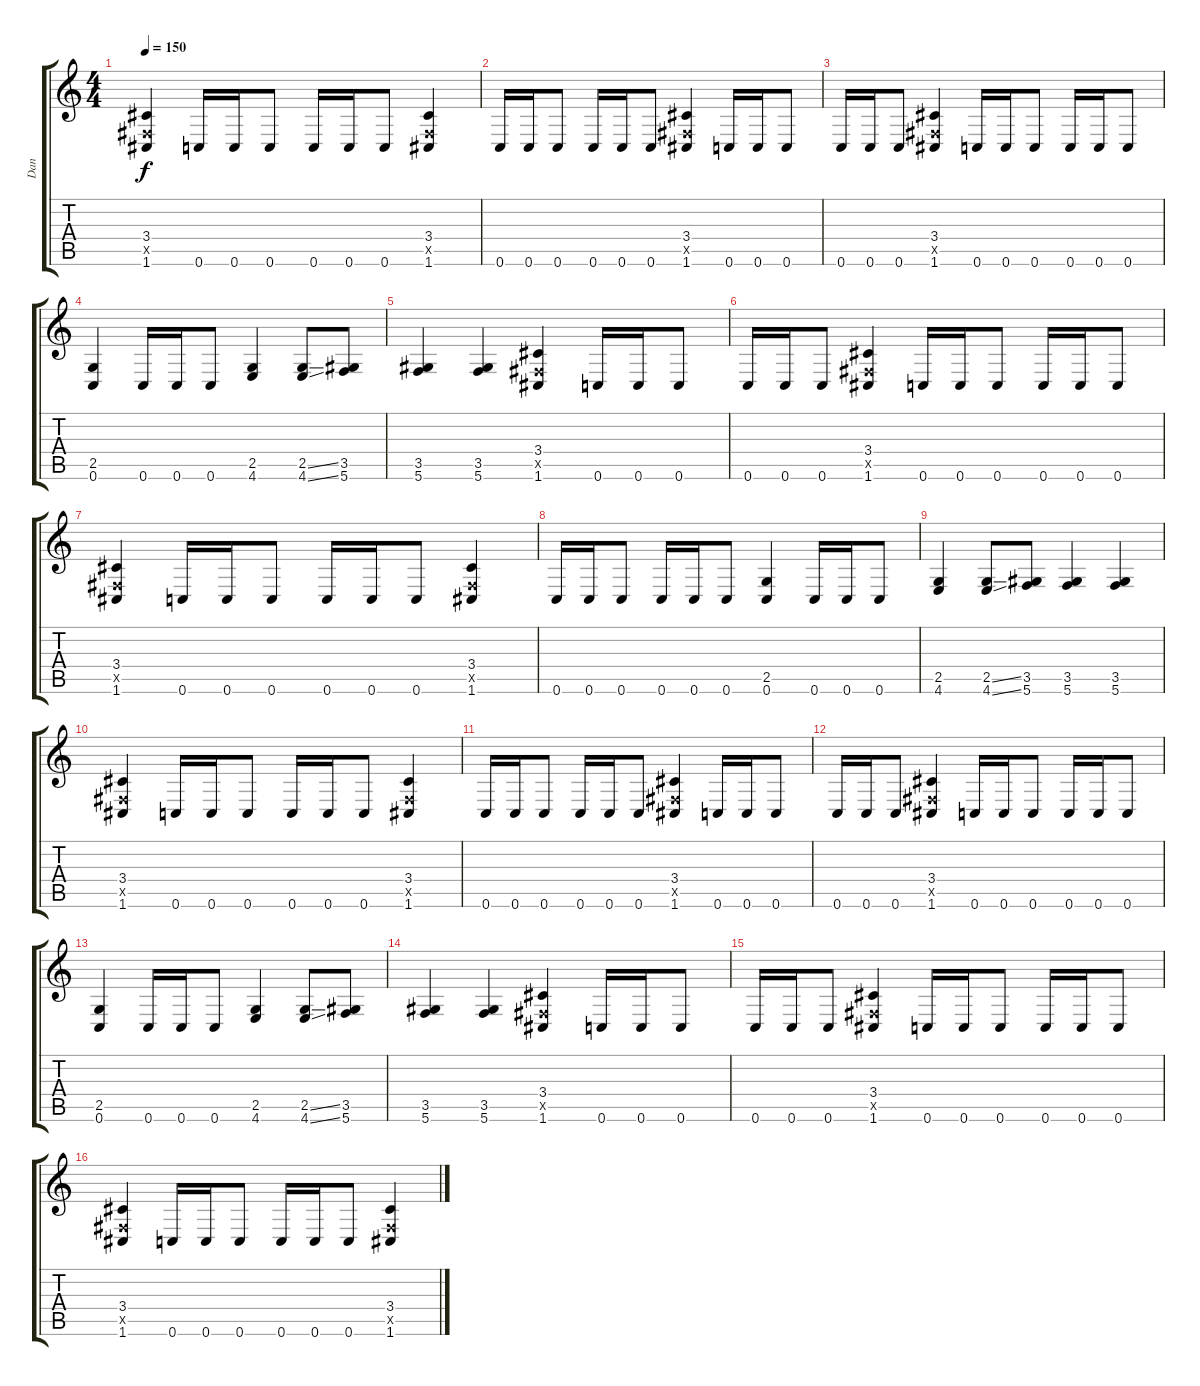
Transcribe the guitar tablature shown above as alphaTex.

\track ("Dan" "Dan") {instrument distortionguitar}
\staff {score tabs}
\tuning (C4 G3 Eb3 Bb2 F2 C2) {hide}
\ts (4 4)
\tempo 150
\clef g2
\ks c
(3.4 1.5{x} 1.6).4{dy f} 0.6.16 0.6.16 0.6.8 0.6.16 0.6.16 0.6.8 (3.4 1.5{x} 1.6).4 |
0.6.16 0.6.16 0.6.8 0.6.16 0.6.16 0.6.8 (3.4 1.5{x} 1.6).4 0.6.16 0.6.16 0.6.8 |
0.6.16 0.6.16 0.6.8 (3.4 1.5{x} 1.6).4 0.6.16 0.6.16 0.6.8 0.6.16 0.6.16 0.6.8 |
(2.5 0.6).4 0.6.16 0.6.16 0.6.8 (2.5 4.6).4 (2.5{ss} 4.6{ss}).8 (3.5 5.6).8 |
(3.5 5.6).4 (3.5 5.6).4 (3.4 1.5{x} 1.6).4 0.6.16 0.6.16 0.6.8 |
0.6.16 0.6.16 0.6.8 (3.4 1.5{x} 1.6).4 0.6.16 0.6.16 0.6.8 0.6.16 0.6.16 0.6.8 |
(3.4 1.5{x} 1.6).4 0.6.16 0.6.16 0.6.8 0.6.16 0.6.16 0.6.8 (3.4 1.5{x} 1.6).4 |
0.6.16 0.6.16 0.6.8 0.6.16 0.6.16 0.6.8 (2.5 0.6).4 0.6.16 0.6.16 0.6.8 |
(2.5 4.6).4 (2.5{ss} 4.6{ss}).8 (3.5 5.6).8 (3.5 5.6).4 (3.5 5.6).4 |
(3.4 1.5{x} 1.6).4 0.6.16 0.6.16 0.6.8 0.6.16 0.6.16 0.6.8 (3.4 1.5{x} 1.6).4 |
0.6.16 0.6.16 0.6.8 0.6.16 0.6.16 0.6.8 (3.4 1.5{x} 1.6).4 0.6.16 0.6.16 0.6.8 |
0.6.16 0.6.16 0.6.8 (3.4 1.5{x} 1.6).4 0.6.16 0.6.16 0.6.8 0.6.16 0.6.16 0.6.8 |
(2.5 0.6).4 0.6.16 0.6.16 0.6.8 (2.5 4.6).4 (2.5{ss} 4.6{ss}).8 (3.5 5.6).8 |
(3.5 5.6).4 (3.5 5.6).4 (3.4 1.5{x} 1.6).4 0.6.16 0.6.16 0.6.8 |
0.6.16 0.6.16 0.6.8 (3.4 1.5{x} 1.6).4 0.6.16 0.6.16 0.6.8 0.6.16 0.6.16 0.6.8 |
(3.4 1.5{x} 1.6).4 0.6.16 0.6.16 0.6.8 0.6.16 0.6.16 0.6.8 (3.4 1.5{x} 1.6).4
